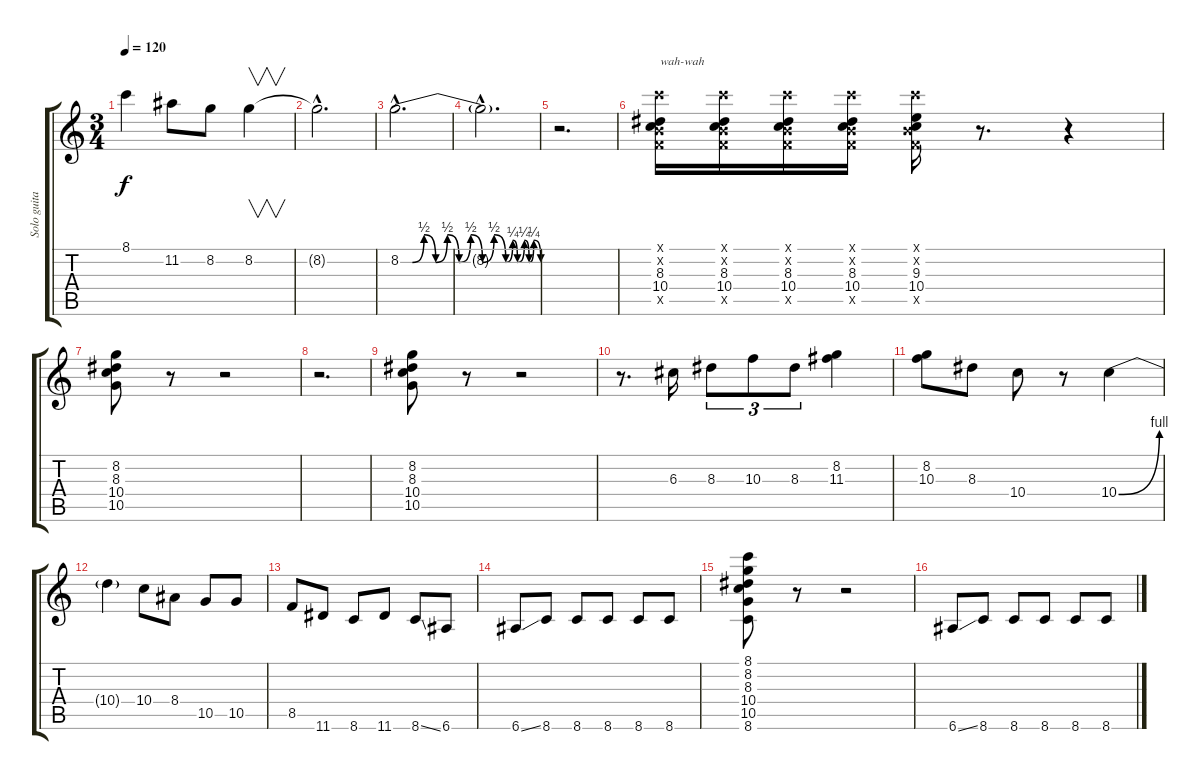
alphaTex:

\track ("Solo guitare" "Solo guita") {instrument distortionguitar}
\staff {score tabs}
\tuning (E4 B3 G3 D3 A2 E2) {hide}
\ts (3 4)
\tempo 120
\clef g2
\ks c
8.1{t}.4{dy f} 11.2.8 8.2.8 8.2.4{v} |
8.2{hac t}.2{d} |
8.2{be (custom 0 0 5 0 10 2 15 0 20 2 25 0 30 2 35 0 40 2 45 0 48 1 50 0 53 1 55 0 57 1 60 0) hac}.2{d} |
8.2{hac t}.2{d} |
r.2{d} |
(8.1{x} 0.2{x} 8.3 10.4 8.5{x}).16{txt "wah-wah" instrument overdrivenguitar} (8.1{x} 0.2{x} 8.3 10.4 8.5{x}).16 (8.1{x} 0.2{x} 8.3 10.4 8.5{x}).16 (8.1{x} 0.2{x} 8.3 10.4 8.5{x}).16 (8.1{x} 0.2{x} 9.3 10.4 8.5{x}).16 r.8{d} r.4 |
(8.2 8.3 10.4 10.5).8{instrument electricguitarjazz} r.8 r.2 |
r.2{d} |
(8.2 8.3 10.4 10.5).8 r.8 r.2 |
r.8{d} 6.3.16 8.3.8{tu (3 2)} 10.3.8{tu (3 2)} 8.3.8{tu (3 2)} (8.2 11.3).4 |
(8.2 10.3).8 8.3.8 10.4.8 r.8 10.4{be (bend 0 0 60 4)}.4 |
10.4{t}.4 10.4.8 8.4.8 10.5.8 10.5.8 |
8.5.8 11.6.8 8.6.8 11.6.8 8.6{ss}.8 6.6.8 |
6.6{ss}.8 8.6.8 8.6.8 8.6.8 8.6.8 8.6.8 |
(8.1 8.2 8.3 10.4 10.5 8.6).8 r.8 r.2 |
6.6{ss}.8 8.6.8 8.6.8 8.6.8 8.6.8 8.6.8
